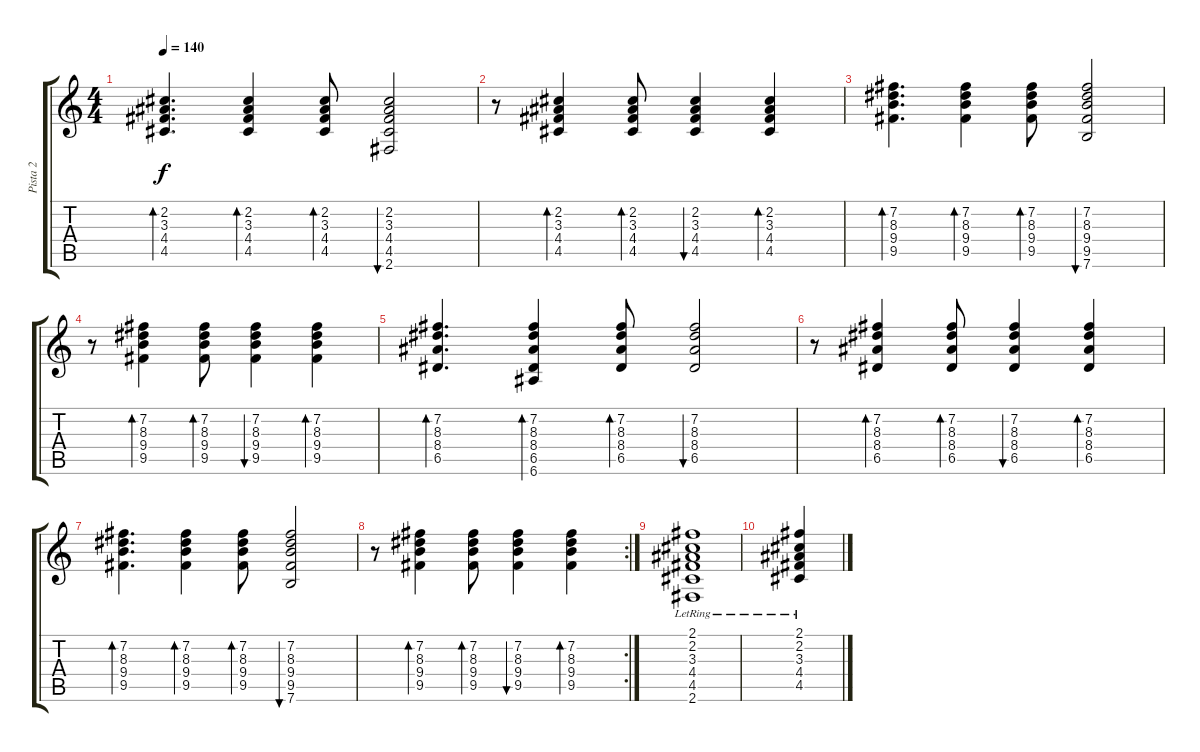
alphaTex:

\track ("Pista 2" "Pista 2") {instrument distortionguitar}
\staff {score tabs}
\tuning (E4 B3 G3 D3 A2 E2) {hide}
\ts (4 4)
\tempo 140
\clef g2
\ks c
(2.2 3.3 4.4 4.5).4{d bd 60 dy f} (2.2 3.3 4.4 4.5).4{bd 60} (2.2 3.3 4.4 4.5).8{bd 60} (2.2 3.3 4.4 4.5 2.6).2{bu 60} |
r.8 (2.2 3.3 4.4 4.5).4{bd 60} (2.2 3.3 4.4 4.5).8{bd 60} (2.2 3.3 4.4 4.5).4{bu 60} (2.2 3.3 4.4 4.5).4{bd 60} |
(7.2 8.3 9.4 9.5).4{d bd 60} (7.2 8.3 9.4 9.5).4{bd 60} (7.2 8.3 9.4 9.5).8{bd 60} (7.2 8.3 9.4 9.5 7.6).2{bu 60} |
r.8 (7.2 8.3 9.4 9.5).4{bd 60} (7.2 8.3 9.4 9.5).8{bd 60} (7.2 8.3 9.4 9.5).4{bu 60} (7.2 8.3 9.4 9.5).4{bd 60} |
(7.2 8.3 8.4 6.5).4{d bd 60} (7.2 8.3 8.4 6.5 6.6).4{bd 60} (7.2 8.3 8.4 6.5).8{bd 60} (7.2 8.3 8.4 6.5).2{bu 60} |
r.8 (7.2 8.3 8.4 6.5).4{bd 60} (7.2 8.3 8.4 6.5).8{bd 60} (7.2 8.3 8.4 6.5).4{bu 60} (7.2 8.3 8.4 6.5).4{bd 60} |
(7.2 8.3 9.4 9.5).4{d bd 60} (7.2 8.3 9.4 9.5).4{bd 60} (7.2 8.3 9.4 9.5).8{bd 60} (7.2 8.3 9.4 9.5 7.6).2{bu 60} |
\rc 2
r.8 (7.2 8.3 9.4 9.5).4{bd 60} (7.2 8.3 9.4 9.5).8{bd 60} (7.2 8.3 9.4 9.5).4{bu 60} (7.2 8.3 9.4 9.5).4{bd 60} |
(2.1 2.2 3.3 4.4 4.5 2.6{lr}).1 |
(2.1 2.2 3.3{lr} 4.4 4.5).4
